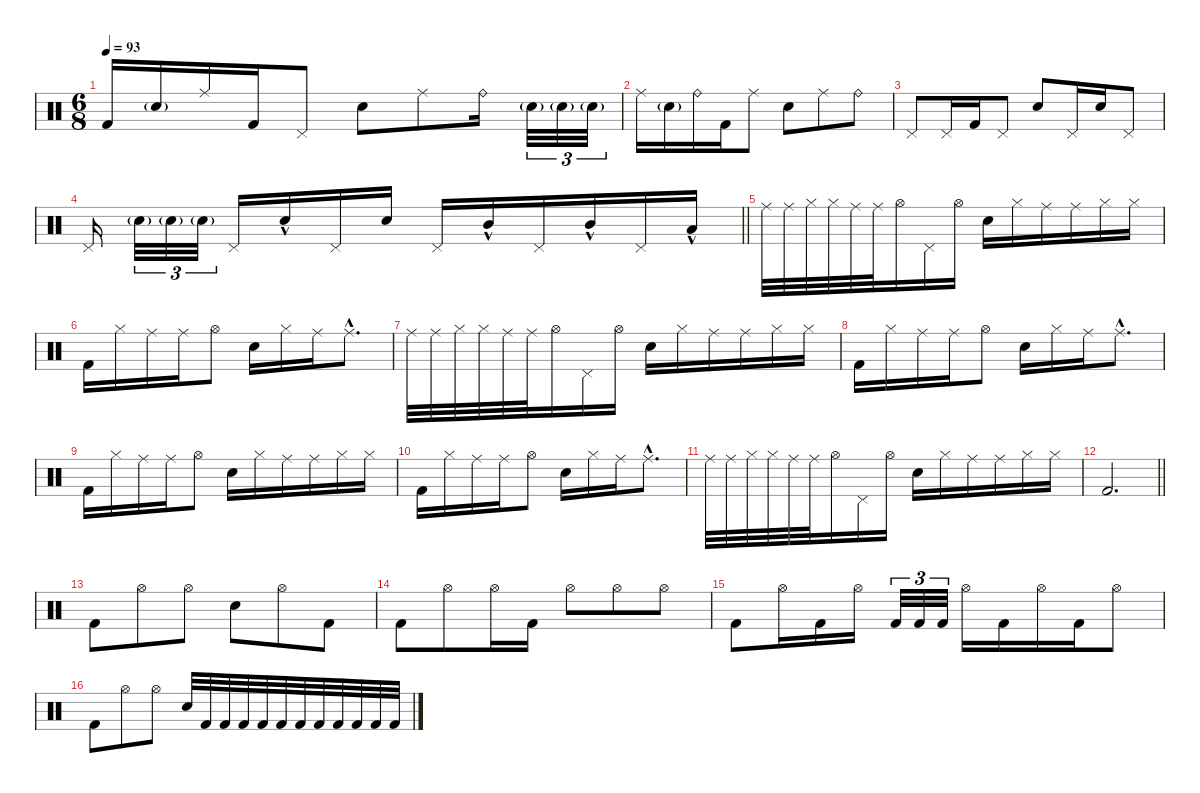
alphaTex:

\defaultSystemsLayout 4
\hideDynamics
\bracketExtendMode nobrackets
\singleTrackTrackNamePolicy hidden
\multiTrackTrackNamePolicy hidden
\firstSystemTrackNameMode fullname
\firstSystemTrackNameOrientation horizontal
\otherSystemsTrackNameOrientation horizontal
\track ("Drums [Martin Lopez]" "drm.") {defaultSystemsLayout 4 instrument percussion}
\staff {score}
\articulation defaults
\ts (6 8)
\tempo 93
\clef neutral
\ks c "Kick (hit) 2".16{dy mf beam Up} "Snare (hit) 2"{g}.16{dy mp beam Up} "Ride (middle)".16{dy mf beam Up} "Kick (hit) 2".16{beam Up} "Pedal Hi-Hat (hit)".8{beam Up} "Snare (hit) 2".8{beam Down} "Ride (middle)".8{beam Down} "Ride (bell)".16{beam Down} "Snare (hit) 2"{g}.32{tu (3 2) dy mp beam Down} "Snare (hit) 2"{g}.32{tu (3 2) beam Down} "Snare (hit) 2"{g}.32{tu (3 2) beam Down}
|
"Ride (middle)".16{dy mf beam Down} "Snare (hit) 2"{g}.16{dy mp beam Down} "Ride (bell)".16{dy mf beam Down} "Kick (hit) 2".16{beam Down} "Ride (middle)".8{beam Down} "Snare (hit) 2".8{beam Down} "Ride (middle)".8{beam Down} "Ride (bell)".8{beam Down} |
"Pedal Hi-Hat (hit)".8{beam Up} "Pedal Hi-Hat (hit)".16{beam Up} "Kick (hit) 2".16{beam Up} "Pedal Hi-Hat (hit)".8{beam Up} "Snare (hit) 2".8{beam Up} "Pedal Hi-Hat (hit)".16{beam Up} "Snare (hit) 2".16{beam Up} "Pedal Hi-Hat (hit)".8{beam Up} |
\barLineRight lightlight "Pedal Hi-Hat (hit)".16{beam Up} "Snare (hit) 2"{g}.32{tu (3 2) beam Down} "Snare (hit) 2"{g}.32{tu (3 2) beam Down} "Snare (hit) 2"{g}.32{tu (3 2) beam Down} "Pedal Hi-Hat (hit)".16{beam Up} "Snare (hit) 2"{hac}.16{dy p beam Up} "Pedal Hi-Hat (hit)".16{dy mf beam Up} "Snare (hit) 2".16{beam Up} "Pedal Hi-Hat (hit)".16{beam Up} "Mid Tom (hit)"{hac}.16{dy p beam Up} "Pedal Hi-Hat (hit)".16{dy mf beam Up} "Mid Tom (hit)"{hac}.16{dy p beam Up} "Pedal Hi-Hat (hit)".16{dy mf beam Up} "Low Tom (hit)"{hac}.16{dy p beam Up}
|
"Ride (middle)".32{dy mf beam Down} "Ride (middle)".32{beam Down} "Hi-Hat (closed)".32{beam Down} "Hi-Hat (closed)".32{beam Down} "Ride (middle)".32{beam Down} "Ride (middle)".32{beam Down} "Hi-Hat (open)".16{beam Down} "Pedal Hi-Hat (hit)".16{beam Down} "Hi-Hat (open)".16{beam Down} "Snare (hit) 2".16{beam Down} "Hi-Hat (closed)".16{beam Down} "Ride (middle)".16{beam Down} "Ride (middle)".16{beam Down} "Hi-Hat (closed)".16{beam Down} "Hi-Hat (closed)".16{beam Down} |
"Kick (hit) 2".16{beam Down} "Hi-Hat (closed)".16{beam Down} "Ride (middle)".16{beam Down} "Ride (middle)".16{beam Down} "Hi-Hat (open)".8{beam Down} "Snare (hit) 2".16{beam Down} "Hi-Hat (closed)".16{beam Down} "Ride (middle)".16{beam Down} "Ride (middle)"{hac}.8{d dy p beam Down} |
"Ride (middle)".32{dy mf beam Down} "Ride (middle)".32{beam Down} "Hi-Hat (closed)".32{beam Down} "Hi-Hat (closed)".32{beam Down} "Ride (middle)".32{beam Down} "Ride (middle)".32{beam Down} "Hi-Hat (open)".16{beam Down} "Pedal Hi-Hat (hit)".16{beam Down} "Hi-Hat (open)".16{beam Down} "Snare (hit) 2".16{beam Down} "Hi-Hat (closed)".16{beam Down} "Ride (middle)".16{beam Down} "Ride (middle)".16{beam Down} "Hi-Hat (closed)".16{beam Down} "Hi-Hat (closed)".16{beam Down} |
"Kick (hit) 2".16{beam Down} "Hi-Hat (closed)".16{beam Down} "Ride (middle)".16{beam Down} "Ride (middle)".16{beam Down} "Hi-Hat (open)".8{beam Down} "Snare (hit) 2".16{beam Down} "Hi-Hat (closed)".16{beam Down} "Ride (middle)".16{beam Down} "Ride (middle)"{hac}.8{d dy p beam Down} |
"Kick (hit) 2".16{dy mf beam Down} "Hi-Hat (closed)".16{beam Down} "Ride (middle)".16{beam Down} "Ride (middle)".16{beam Down} "Hi-Hat (open)".8{beam Down} "Snare (hit) 2".16{beam Down} "Hi-Hat (closed)".16{beam Down} "Ride (middle)".16{beam Down} "Ride (middle)".16{beam Down} "Hi-Hat (closed)".16{beam Down} "Hi-Hat (closed)".16{beam Down} |
"Kick (hit) 2".16{beam Down} "Hi-Hat (closed)".16{beam Down} "Ride (middle)".16{beam Down} "Ride (middle)".16{beam Down} "Hi-Hat (open)".8{beam Down} "Snare (hit) 2".16{beam Down} "Hi-Hat (closed)".16{beam Down} "Ride (middle)".16{beam Down} "Ride (middle)"{hac}.8{d dy p beam Down} |
"Ride (middle)".32{dy mf beam Down} "Ride (middle)".32{beam Down} "Hi-Hat (closed)".32{beam Down} "Hi-Hat (closed)".32{beam Down} "Ride (middle)".32{beam Down} "Ride (middle)".32{beam Down} "Hi-Hat (open)".16{beam Down} "Pedal Hi-Hat (hit)".16{beam Down} "Hi-Hat (open)".16{beam Down} "Snare (hit) 2".16{beam Down} "Hi-Hat (closed)".16{beam Down} "Ride (middle)".16{beam Down} "Ride (middle)".16{beam Down} "Hi-Hat (closed)".16{beam Down} "Hi-Hat (closed)".16{beam Down} |
\barLineRight lightlight "Kick (hit) 2".2{d beam Up}
|
"Kick (hit) 2".8{dy f beam Down} "Hi-Hat (open)".8{beam Down} "Hi-Hat (open)".8{beam Down} "Snare (hit) 2".8{beam Down} "Hi-Hat (open)".8{beam Down} "Kick (hit) 2".8{beam Down} |
"Kick (hit) 2".8{beam Down} "Hi-Hat (open)".8{beam Down} "Hi-Hat (open)".16{beam Down} "Kick (hit) 2".16{beam Down} "Hi-Hat (open)".8{beam Down} "Hi-Hat (open)".8{beam Down} "Hi-Hat (open)".8{beam Down} |
"Kick (hit) 2".8{beam Down} "Hi-Hat (open)".16{beam Down} "Kick (hit) 2".16{beam Down} "Hi-Hat (open)".16{beam Down} "Kick (hit) 2".32{tu (3 2) beam Up} "Kick (hit) 2".32{tu (3 2) beam Up} "Kick (hit) 2".32{tu (3 2) beam Up} "Hi-Hat (open)".16{beam Down} "Kick (hit) 2".16{beam Down} "Hi-Hat (open)".16{beam Down} "Kick (hit) 2".16{beam Down} "Hi-Hat (open)".8{beam Down} |
"Kick (hit) 2".8{beam Down} "Hi-Hat (open)".8{beam Down} "Hi-Hat (open)".8{beam Down} "Snare (hit) 2".32{beam Up} "Kick (hit) 2".32{beam Up} "Kick (hit) 2".32{beam Up} "Kick (hit) 2".32{beam Up} "Kick (hit) 2".32{beam Up} "Kick (hit) 2".32{beam Up} "Kick (hit) 2".32{beam Up} "Kick (hit) 2".32{beam Up} "Kick (hit) 2".32{beam Up} "Kick (hit) 2".32{beam Up} "Kick (hit) 2".32{beam Up} "Kick (hit) 2".32{beam Up}
